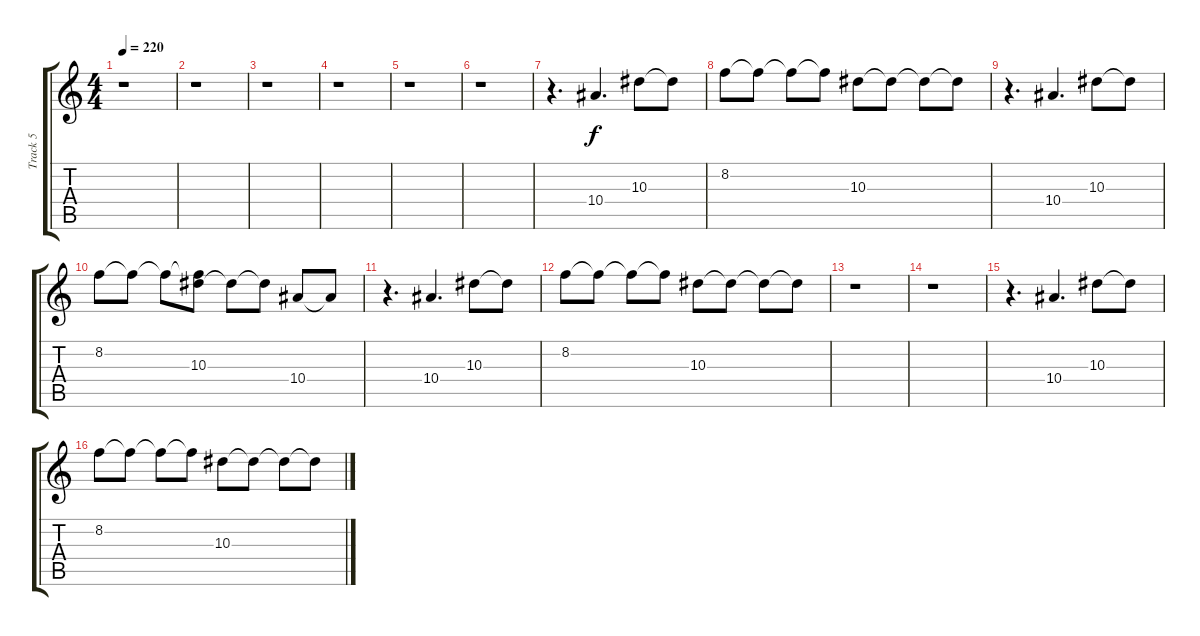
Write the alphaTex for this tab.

\track ("Track 5" "Track 5") {instrument overdrivenguitar}
\staff {score tabs}
\tuning (D4 A3 F3 C3 G2 C2) {hide}
\ts (4 4)
\tempo 220
\clef g2
\ks c
r.1{dy f} |
r.1 |
r.1 |
r.1 |
r.1 |
r.1 |
r.4{d} 10.4.4{d} 10.3.8 10.3{t}.8 |
8.2.8 8.2{t}.8 8.2{t}.8 8.2{t}.8 10.3.8 10.3{t}.8 10.3{t}.8 10.3{t}.8 |
r.4{d} 10.4.4{d} 10.3.8 10.3{t}.8 |
8.2.8 8.2{t}.8 8.2{t}.8 (8.2{t} 10.3).8 10.3{t}.8 10.3{t}.8 10.4.8 10.4{t}.8 |
r.4{d} 10.4.4{d} 10.3.8 10.3{t}.8 |
8.2.8 8.2{t}.8 8.2{t}.8 8.2{t}.8 10.3.8 10.3{t}.8 10.3{t}.8 10.3{t}.8 |
r.1 |
r.1 |
r.4{d} 10.4.4{d} 10.3.8 10.3{t}.8 |
8.2.8 8.2{t}.8 8.2{t}.8 8.2{t}.8 10.3.8 10.3{t}.8 10.3{t}.8 10.3{t}.8
